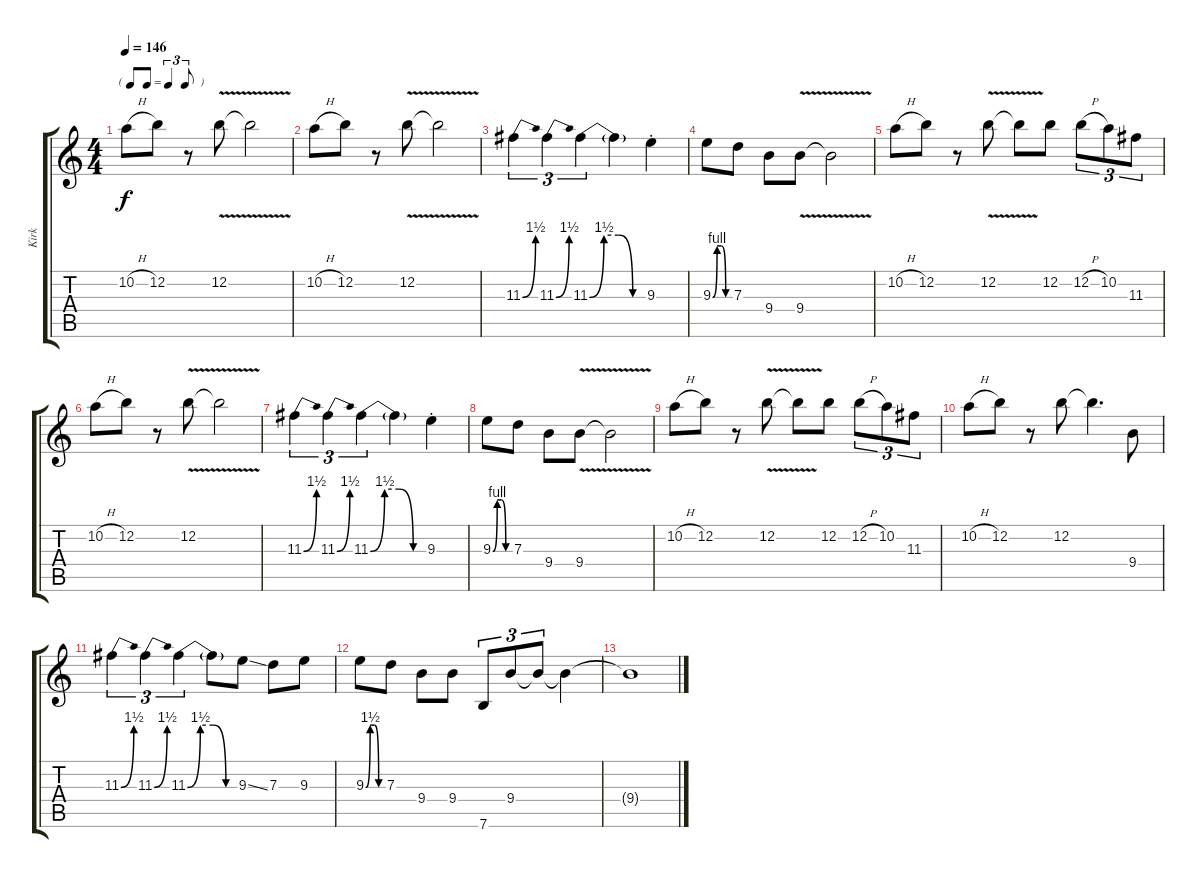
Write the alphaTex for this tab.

\track ("Kirk" "Kirk") {mute instrument distortionguitar}
\staff {score tabs}
\tuning (E4 B3 G3 D3 A2 E2) {hide}
\ts (4 4)
\tf triplet8th
\tempo 146
\clef g2
\ks c
10.2{h}.8{dy f} 12.2.8 r.8 12.2{v}.8 12.2{t}.2 |
10.2{h}.8 12.2.8 r.8 12.2{v}.8 12.2{t}.2 |
11.3{be (bend 0 0 60 6)}.4{tu (3 2)} 11.3{be (bend 0 0 60 6)}.4{tu (3 2)} 11.3{be (custom 0 0 15 6 30 6 45 0 60 0)}.4{tu (3 2)} 11.3{t}.4 9.3{st}.4 |
9.3{be (custom 0 0 15 4 30 4 45 0 60 0)}.8 7.3.8 9.4.8 9.4{v}.8 9.4{t}.2 |
10.2{h}.8 12.2.8 r.8 12.2{v}.8 12.2{t}.8 12.2.8 12.2{h}.8{tu (3 2)} 10.2.8{tu (3 2)} 11.3.8{tu (3 2)} |
10.2{h}.8 12.2.8 r.8 12.2{v}.8 12.2{t}.2 |
11.3{be (bend 0 0 60 6)}.4{tu (3 2)} 11.3{be (bend 0 0 60 6)}.4{tu (3 2)} 11.3{be (custom 0 0 15 6 30 6 45 0 60 0)}.4{tu (3 2)} 11.3{t}.4 9.3{st}.4 |
9.3{be (custom 0 0 15 4 30 4 45 0 60 0)}.8 7.3.8 9.4.8 9.4{v}.8 9.4{t}.2 |
10.2{h}.8 12.2.8 r.8 12.2{v}.8 12.2{t}.8 12.2.8 12.2{h}.8{tu (3 2)} 10.2.8{tu (3 2)} 11.3.8{tu (3 2)} |
10.2{h}.8 12.2.8 r.8 12.2.8 12.2{t}.4{d} 9.4.8 |
11.3{be (bend 0 0 60 6)}.4{tu (3 2)} 11.3{be (bend 0 0 60 6)}.4{tu (3 2)} 11.3{be (custom 0 0 15 6 30 6 45 0 60 0)}.4{tu (3 2)} 11.3{t}.8 9.3{ss}.8 7.3.8 9.3.8 |
9.3{be (custom 0 0 15 6 30 6 45 0 60 0)}.8 7.3.8 9.4.8 9.4.8 7.6.8{tu (3 2)} 9.4.8{tu (3 2)} 9.4{t}.8{tu (3 2)} 9.4{t}.4 |
9.4{t}.1
